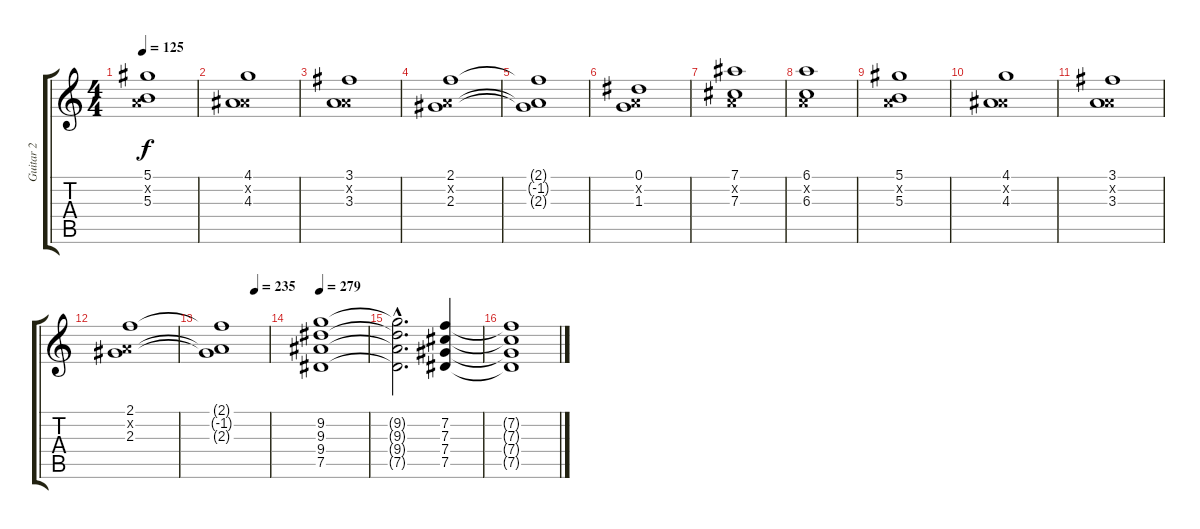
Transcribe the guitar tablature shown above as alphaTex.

\track ("Guitar 2" "Guitar 2") {instrument distortionguitar}
\staff {score tabs}
\tuning (Eb4 Bb3 Gb3 Db3 Ab2 Eb2) {hide}
\ts (4 4)
\tempo 125
\clef g2
\ks c
(5.1 -1.2{x} 5.3).1{dy f} |
(4.1 -1.2{x} 4.3).1 |
(3.1 -1.2{x} 3.3).1 |
(2.1 -1.2{x} 2.3).1 |
(2.1{t} -1.2{t} 2.3{t}).1 |
(0.1 -1.2{x} 1.3).1 |
(7.1 -1.2{x} 7.3).1 |
(6.1 -1.2{x} 6.3).1 |
(5.1 -1.2{x} 5.3).1 |
(4.1 -1.2{x} 4.3).1 |
(3.1 -1.2{x} 3.3).1 |
(2.1 -1.2{x} 2.3).1 |
\tempo (235 0.75)
(2.1{t} -1.2{t} 2.3{t}).1 |
\tempo 279
(9.2 9.3 9.4 7.5).1 |
(9.2{hac t} 9.3{hac t} 9.4{hac t} 7.5{hac t}).2{d} (7.2 7.3 7.4 7.5).4 |
(7.2{t} 7.3{t} 7.4{t} 7.5{t}).1
